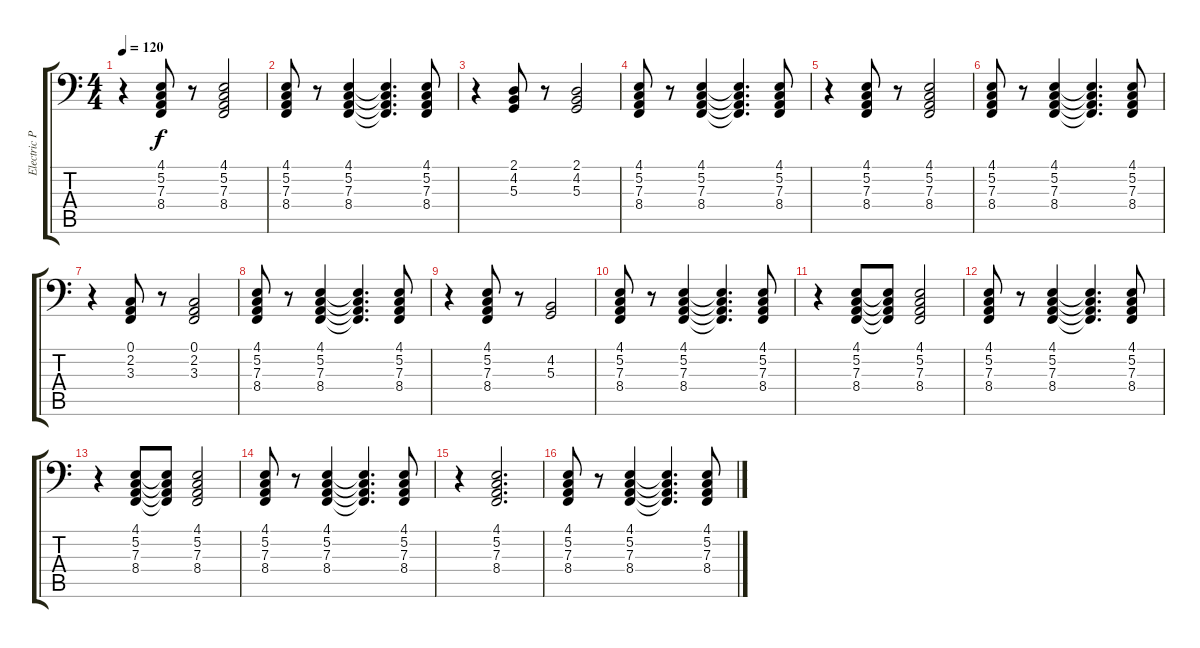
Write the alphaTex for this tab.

\track ("Electric Piano B1" "Electric P") {instrument drawbarorgan}
\staff {score tabs}
\tuning (C3 G2 D2 A1 E1 B0) {hide}
\ts (4 4)
\tempo 120
\clef f4
\ks c
r.4{dy f} (4.1 5.2 7.3 8.4).8 r.8 (4.1 5.2 7.3 8.4).2 |
(4.1 5.2 7.3 8.4).8 r.8 (4.1 5.2 7.3 8.4).4 (4.1{t} 5.2{t} 7.3{t} 8.4{t}).4{d} (4.1 5.2 7.3 8.4).8 |
r.4 (2.1 4.2 5.3).8 r.8 (2.1 4.2 5.3).2 |
(4.1 5.2 7.3 8.4).8 r.8 (4.1 5.2 7.3 8.4).4 (4.1{t} 5.2{t} 7.3{t} 8.4{t}).4{d} (4.1 5.2 7.3 8.4).8 |
r.4 (4.1 5.2 7.3 8.4).8 r.8 (4.1 5.2 7.3 8.4).2 |
(4.1 5.2 7.3 8.4).8 r.8 (4.1 5.2 7.3 8.4).4 (4.1{t} 5.2{t} 7.3{t} 8.4{t}).4{d} (4.1 5.2 7.3 8.4).8 |
r.4 (0.1 2.2 3.3).8 r.8 (0.1 2.2 3.3).2 |
(4.1 5.2 7.3 8.4).8 r.8 (4.1 5.2 7.3 8.4).4 (4.1{t} 5.2{t} 7.3{t} 8.4{t}).4{d} (4.1 5.2 7.3 8.4).8 |
r.4 (4.1 5.2 7.3 8.4).8 r.8 (4.2 5.3).2 |
(4.1 5.2 7.3 8.4).8 r.8 (4.1 5.2 7.3 8.4).4 (4.1{t} 5.2{t} 7.3{t} 8.4{t}).4{d} (4.1 5.2 7.3 8.4).8 |
r.4 (4.1 5.2 7.3 8.4).8 (4.1{t} 5.2{t} 7.3{t} 8.4{t}).8 (4.1 5.2 7.3 8.4).2 |
(4.1 5.2 7.3 8.4).8 r.8 (4.1 5.2 7.3 8.4).4 (4.1{t} 5.2{t} 7.3{t} 8.4{t}).4{d} (4.1 5.2 7.3 8.4).8 |
r.4 (4.1 5.2 7.3 8.4).8 (4.1{t} 5.2{t} 7.3{t} 8.4{t}).8 (4.1 5.2 7.3 8.4).2 |
(4.1 5.2 7.3 8.4).8 r.8 (4.1 5.2 7.3 8.4).4 (4.1{t} 5.2{t} 7.3{t} 8.4{t}).4{d} (4.1 5.2 7.3 8.4).8 |
r.4 (4.1 5.2 7.3 8.4).2{d} |
(4.1 5.2 7.3 8.4).8 r.8 (4.1 5.2 7.3 8.4).4 (4.1{t} 5.2{t} 7.3{t} 8.4{t}).4{d} (4.1 5.2 7.3 8.4).8
